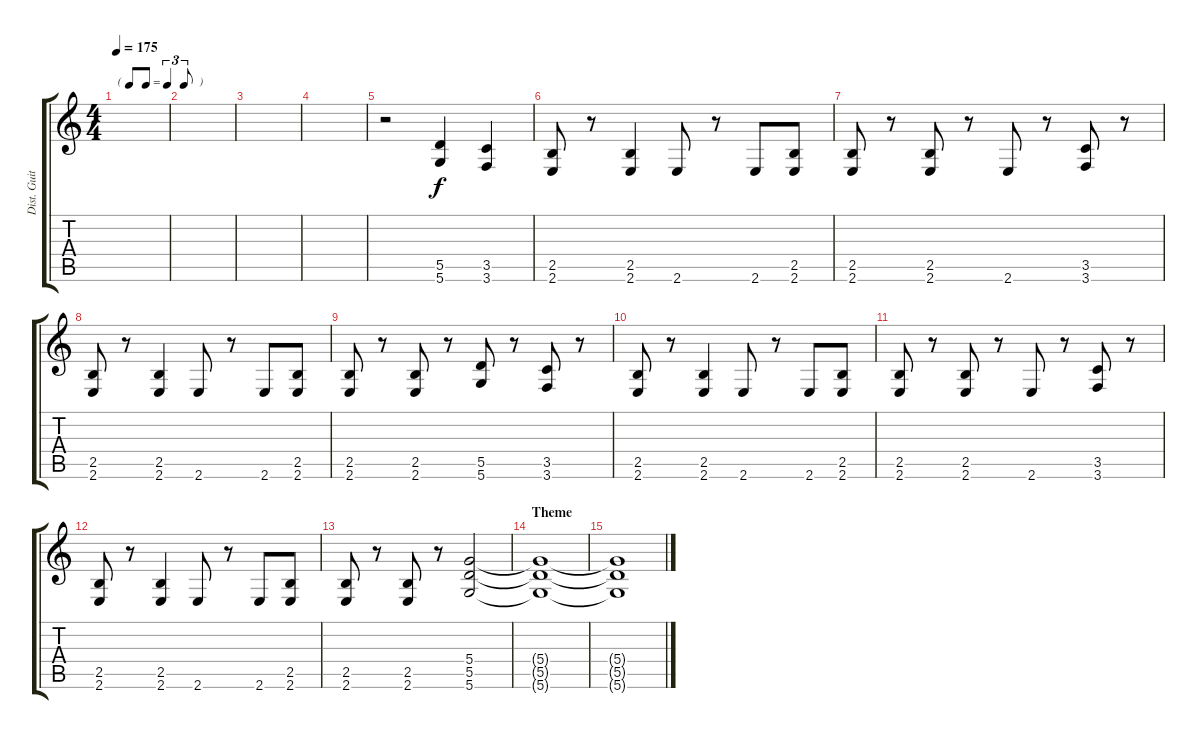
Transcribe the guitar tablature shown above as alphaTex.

\track ("Dist. Guitar" "Dist. Guit") {instrument distortionguitar}
\staff {score tabs}
\tuning (E4 B3 G3 D3 A2 D2) {hide}
\ts (4 4)
\tf triplet8th
\tempo 175
\clef g2
\ks c
|
|
|
|
r.2 (5.5 5.6).4 (3.5 3.6).4 |
(2.5 2.6).8 r.8 (2.5 2.6).4 2.6.8 r.8 2.6.8 (2.5 2.6).8 |
(2.5 2.6).8 r.8 (2.5 2.6).8 r.8 2.6.8 r.8 (3.5 3.6).8 r.8 |
(2.5 2.6).8 r.8 (2.5 2.6).4 2.6.8 r.8 2.6.8 (2.5 2.6).8 |
(2.5 2.6).8 r.8 (2.5 2.6).8 r.8 (5.5 5.6).8 r.8 (3.5 3.6).8 r.8 |
(2.5 2.6).8 r.8 (2.5 2.6).4 2.6.8 r.8 2.6.8 (2.5 2.6).8 |
(2.5 2.6).8 r.8 (2.5 2.6).8 r.8 2.6.8 r.8 (3.5 3.6).8 r.8 |
(2.5 2.6).8 r.8 (2.5 2.6).4 2.6.8 r.8 2.6.8 (2.5 2.6).8 |
(2.5 2.6).8 r.8 (2.5 2.6).8 r.8 (5.4 5.5 5.6).2{volume 0} |
\section ("" "Theme")
(5.4{t} 5.5{t} 5.6{t}).1 |
(5.4{t} 5.5{t} 5.6{t}).1
